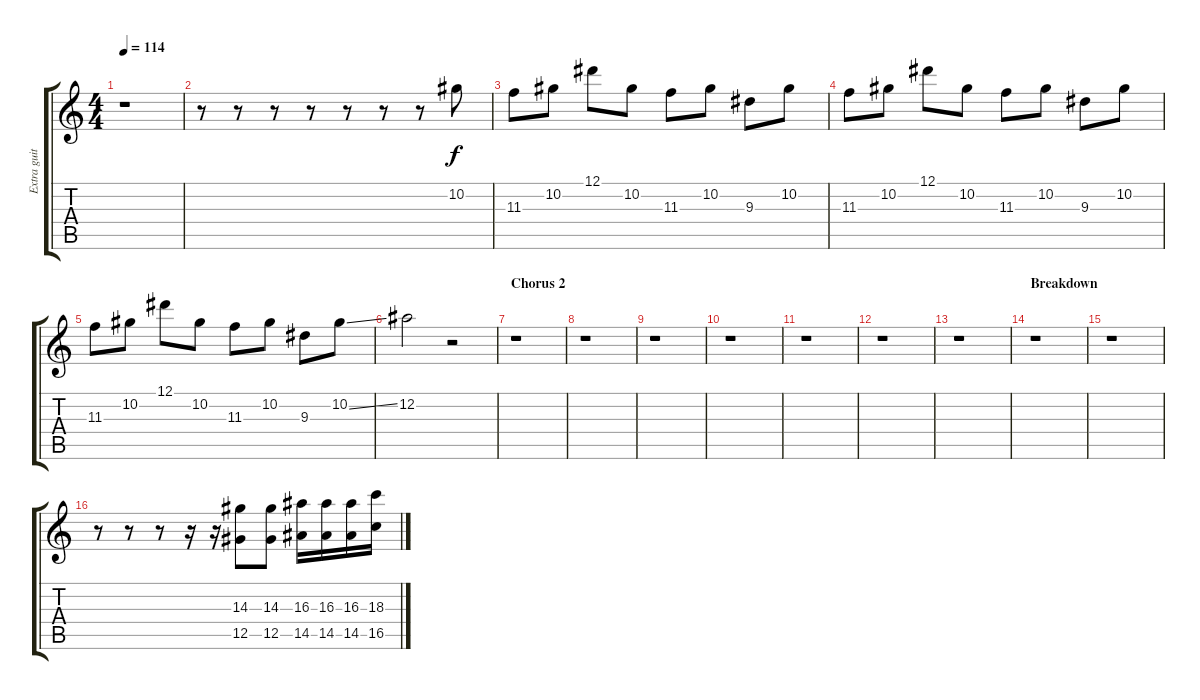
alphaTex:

\track ("Extra guitar" "Extra guit") {instrument distortionguitar}
\staff {score tabs}
\tuning (Eb4 Bb3 Gb3 Db3 Ab2 Eb2) {hide}
\ts (4 4)
\tempo 114
\clef g2
\ks c
r.1{dy f} |
r.8 r.8 r.8 r.8 r.8 r.8 r.8 10.2.8 |
11.3.8 10.2.8 12.1.8 10.2.8 11.3.8 10.2.8 9.3.8 10.2.8 |
11.3.8 10.2.8 12.1.8 10.2.8 11.3.8 10.2.8 9.3.8 10.2.8 |
11.3.8 10.2.8 12.1.8 10.2.8 11.3.8 10.2.8 9.3.8 10.2{ss}.8 |
12.2.2 r.2 |
\section ("" "Chorus 2")
r.1 |
r.1 |
r.1 |
r.1 |
r.1 |
r.1 |
r.1 |
\section ("" "Breakdown")
r.1 |
r.1 |
r.8 r.8 r.8 r.16 r.16 (14.3 12.5).8 (14.3 12.5).8 (16.3 14.5).16 (16.3 14.5).16 (16.3 14.5).16 (18.3 16.5).16
